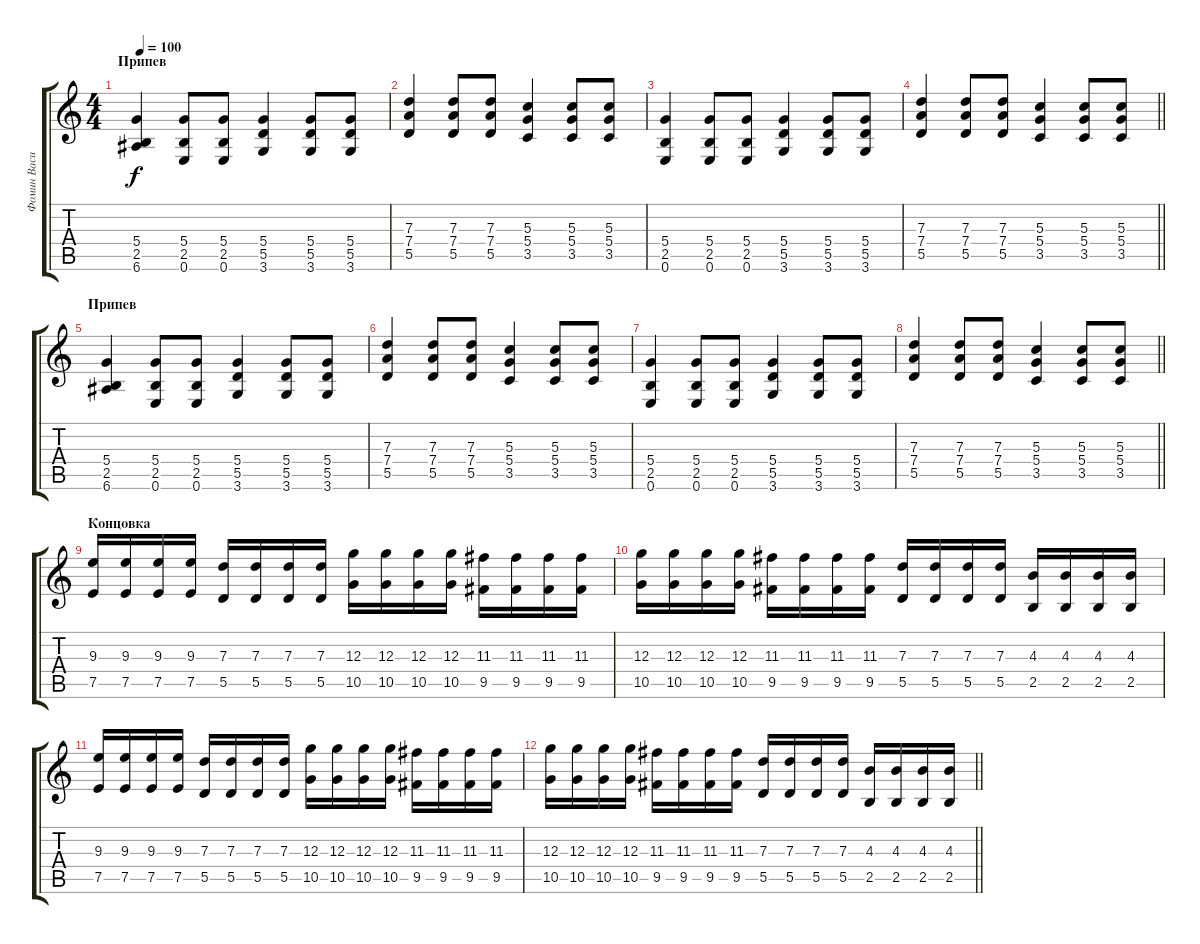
\track ("Фомин Василий - соло гитара" "Фомин Васи") {instrument distortionguitar}
\staff {score tabs}
\tuning (E4 B3 G3 D3 A2 E2) {hide}
\ts (4 4)
\section ("" "Припев")
\tempo 100
\clef g2
\ks c
(5.4 2.5 6.6).4{dy f} (5.4 2.5 0.6).8 (5.4 2.5 0.6).8 (5.4 5.5 3.6).4 (5.4 5.5 3.6).8 (5.4 5.5 3.6).8 |
(7.3 7.4 5.5).4 (7.3 7.4 5.5).8 (7.3 7.4 5.5).8 (5.3 5.4 3.5).4 (5.3 5.4 3.5).8 (5.3 5.4 3.5).8 |
(5.4 2.5 0.6).4 (5.4 2.5 0.6).8 (5.4 2.5 0.6).8 (5.4 5.5 3.6).4 (5.4 5.5 3.6).8 (5.4 5.5 3.6).8 |
\barLineRight lightlight
(7.3 7.4 5.5).4 (7.3 7.4 5.5).8 (7.3 7.4 5.5).8 (5.3 5.4 3.5).4 (5.3 5.4 3.5).8 (5.3 5.4 3.5).8 |
\section ("" "Припев")
(5.4 2.5 6.6).4 (5.4 2.5 0.6).8 (5.4 2.5 0.6).8 (5.4 5.5 3.6).4 (5.4 5.5 3.6).8 (5.4 5.5 3.6).8 |
(7.3 7.4 5.5).4 (7.3 7.4 5.5).8 (7.3 7.4 5.5).8 (5.3 5.4 3.5).4 (5.3 5.4 3.5).8 (5.3 5.4 3.5).8 |
(5.4 2.5 0.6).4 (5.4 2.5 0.6).8 (5.4 2.5 0.6).8 (5.4 5.5 3.6).4 (5.4 5.5 3.6).8 (5.4 5.5 3.6).8 |
\barLineRight lightlight
(7.3 7.4 5.5).4 (7.3 7.4 5.5).8 (7.3 7.4 5.5).8 (5.3 5.4 3.5).4 (5.3 5.4 3.5).8 (5.3 5.4 3.5).8 |
\section ("" "Концовка")
(9.3 7.5).16{volume 0} (9.3 7.5).16 (9.3 7.5).16 (9.3 7.5).16 (7.3 5.5).16 (7.3 5.5).16 (7.3 5.5).16 (7.3 5.5).16 (12.3 10.5).16 (12.3 10.5).16 (12.3 10.5).16 (12.3 10.5).16 (11.3 9.5).16 (11.3 9.5).16 (11.3 9.5).16 (11.3 9.5).16 |
(12.3 10.5).16 (12.3 10.5).16 (12.3 10.5).16 (12.3 10.5).16 (11.3 9.5).16 (11.3 9.5).16 (11.3 9.5).16 (11.3 9.5).16 (7.3 5.5).16 (7.3 5.5).16 (7.3 5.5).16 (7.3 5.5).16 (4.3 2.5).16 (4.3 2.5).16 (4.3 2.5).16 (4.3 2.5).16 |
(9.3 7.5).16 (9.3 7.5).16 (9.3 7.5).16 (9.3 7.5).16 (7.3 5.5).16 (7.3 5.5).16 (7.3 5.5).16 (7.3 5.5).16 (12.3 10.5).16 (12.3 10.5).16 (12.3 10.5).16 (12.3 10.5).16 (11.3 9.5).16 (11.3 9.5).16 (11.3 9.5).16 (11.3 9.5).16 |
\barLineRight lightlight
(12.3 10.5).16 (12.3 10.5).16 (12.3 10.5).16 (12.3 10.5).16 (11.3 9.5).16 (11.3 9.5).16 (11.3 9.5).16 (11.3 9.5).16 (7.3 5.5).16 (7.3 5.5).16 (7.3 5.5).16 (7.3 5.5).16 (4.3 2.5).16 (4.3 2.5).16 (4.3 2.5).16 (4.3 2.5).16
